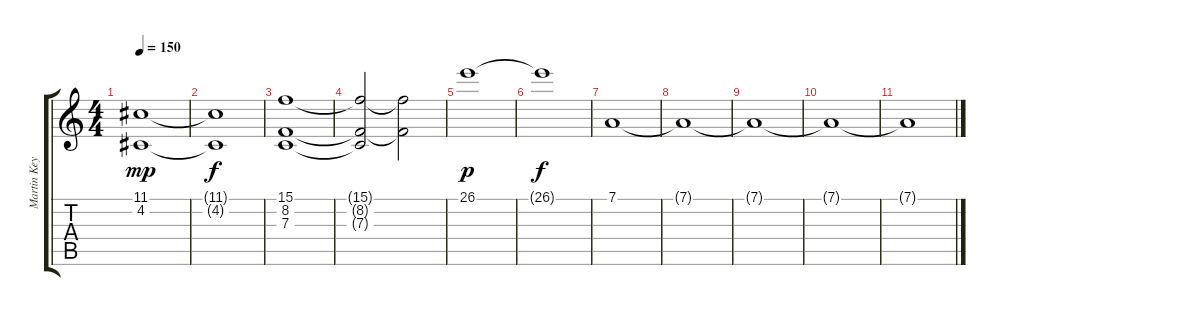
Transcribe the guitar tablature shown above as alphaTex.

\track ("Martin Keyboard2" "Martin Key") {instrument stringensemble1}
\staff {score tabs}
\tuning (D4 A3 F3 C3 G2 D2) {hide}
\ts (4 4)
\tempo 150
\clef g2
\ks c
(11.1 4.2).1{dy mp} |
(11.1{t} 4.2{t}).1{dy f} |
(15.1 8.2 7.3).1 |
(15.1{t} 8.2{t} 7.3{t}).2 (15.1{t} 8.2{t}).2 |
26.1.1{dy p} |
26.1{t}.1{dy f} |
7.1.1{volume 8} |
7.1{t}.1 |
7.1{t}.1{volume 0} |
7.1{t}.1 |
7.1{t}.1
